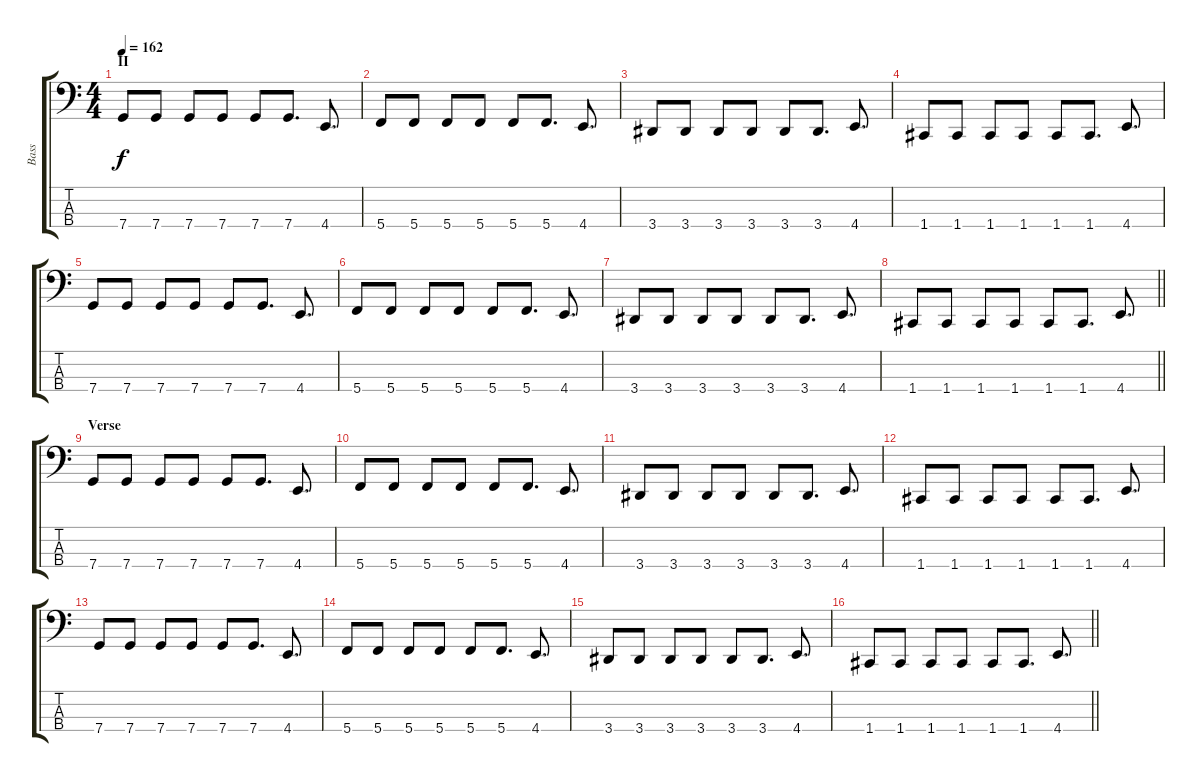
\track ("Bass" "Bass") {instrument electricbasspick}
\staff {score tabs}
\tuning (Eb2 Bb1 F1 C1) {hide}
\ts (4 4)
\section ("" "II")
\tempo 162
\clef f4
\ks c
7.4.8{dy f} 7.4.8 7.4.8 7.4.8 7.4.8 7.4.8{d} 4.4.8{d} |
5.4.8 5.4.8 5.4.8 5.4.8 5.4.8 5.4.8{d} 4.4.8{d} |
3.4.8 3.4.8 3.4.8 3.4.8 3.4.8 3.4.8{d} 4.4.8{d} |
1.4.8 1.4.8 1.4.8 1.4.8 1.4.8 1.4.8{d} 4.4.8{d} |
7.4.8 7.4.8 7.4.8 7.4.8 7.4.8 7.4.8{d} 4.4.8{d} |
5.4.8 5.4.8 5.4.8 5.4.8 5.4.8 5.4.8{d} 4.4.8{d} |
3.4.8 3.4.8 3.4.8 3.4.8 3.4.8 3.4.8{d} 4.4.8{d} |
\barLineRight lightlight
1.4.8 1.4.8 1.4.8 1.4.8 1.4.8 1.4.8{d} 4.4.8{d} |
\section ("" "Verse")
7.4.8 7.4.8 7.4.8 7.4.8 7.4.8 7.4.8{d} 4.4.8{d} |
5.4.8 5.4.8 5.4.8 5.4.8 5.4.8 5.4.8{d} 4.4.8{d} |
3.4.8 3.4.8 3.4.8 3.4.8 3.4.8 3.4.8{d} 4.4.8{d} |
1.4.8 1.4.8 1.4.8 1.4.8 1.4.8 1.4.8{d} 4.4.8{d} |
7.4.8 7.4.8 7.4.8 7.4.8 7.4.8 7.4.8{d} 4.4.8{d} |
5.4.8 5.4.8 5.4.8 5.4.8 5.4.8 5.4.8{d} 4.4.8{d} |
3.4.8 3.4.8 3.4.8 3.4.8 3.4.8 3.4.8{d} 4.4.8{d} |
\barLineRight lightlight
1.4.8 1.4.8 1.4.8 1.4.8 1.4.8 1.4.8{d} 4.4.8{d}
